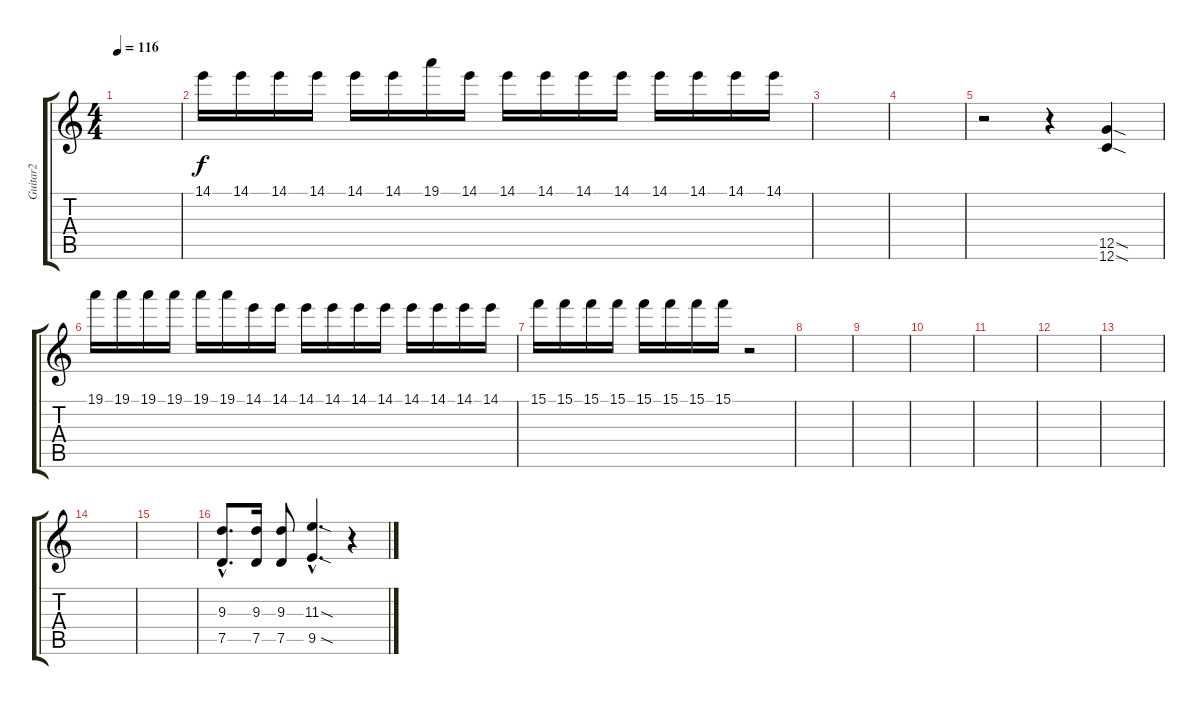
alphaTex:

\track ("Guitar2" "Guitar2") {instrument overdrivenguitar}
\staff {score tabs}
\tuning (D4 A3 F3 C3 G2 C2) {hide}
\ts (4 4)
\tempo 116
\clef g2
\ks c
|
14.1.16{volume 8} 14.1.16 14.1.16 14.1.16 14.1.16 14.1.16 19.1.16 14.1.16 14.1.16 14.1.16 14.1.16 14.1.16 14.1.16 14.1.16 14.1.16 14.1.16 |
|
|
r.2 r.4{volume 15} (12.5{sod} 12.6{sod}).4 |
19.1.16{volume 10} 19.1.16 19.1.16 19.1.16 19.1.16 19.1.16 14.1.16 14.1.16 14.1.16 14.1.16 14.1.16 14.1.16 14.1.16 14.1.16 14.1.16 14.1.16 |
15.1.16 15.1.16 15.1.16 15.1.16 15.1.16 15.1.16 15.1.16 15.1.16 r.2 |
|
|
|
|
|
|
|
|
(9.3{hac} 7.5{hac}).8{d} (9.3 7.5).16 (9.3 7.5).8 (11.3{sod hac} 9.5{sod hac}).4{d} r.4
